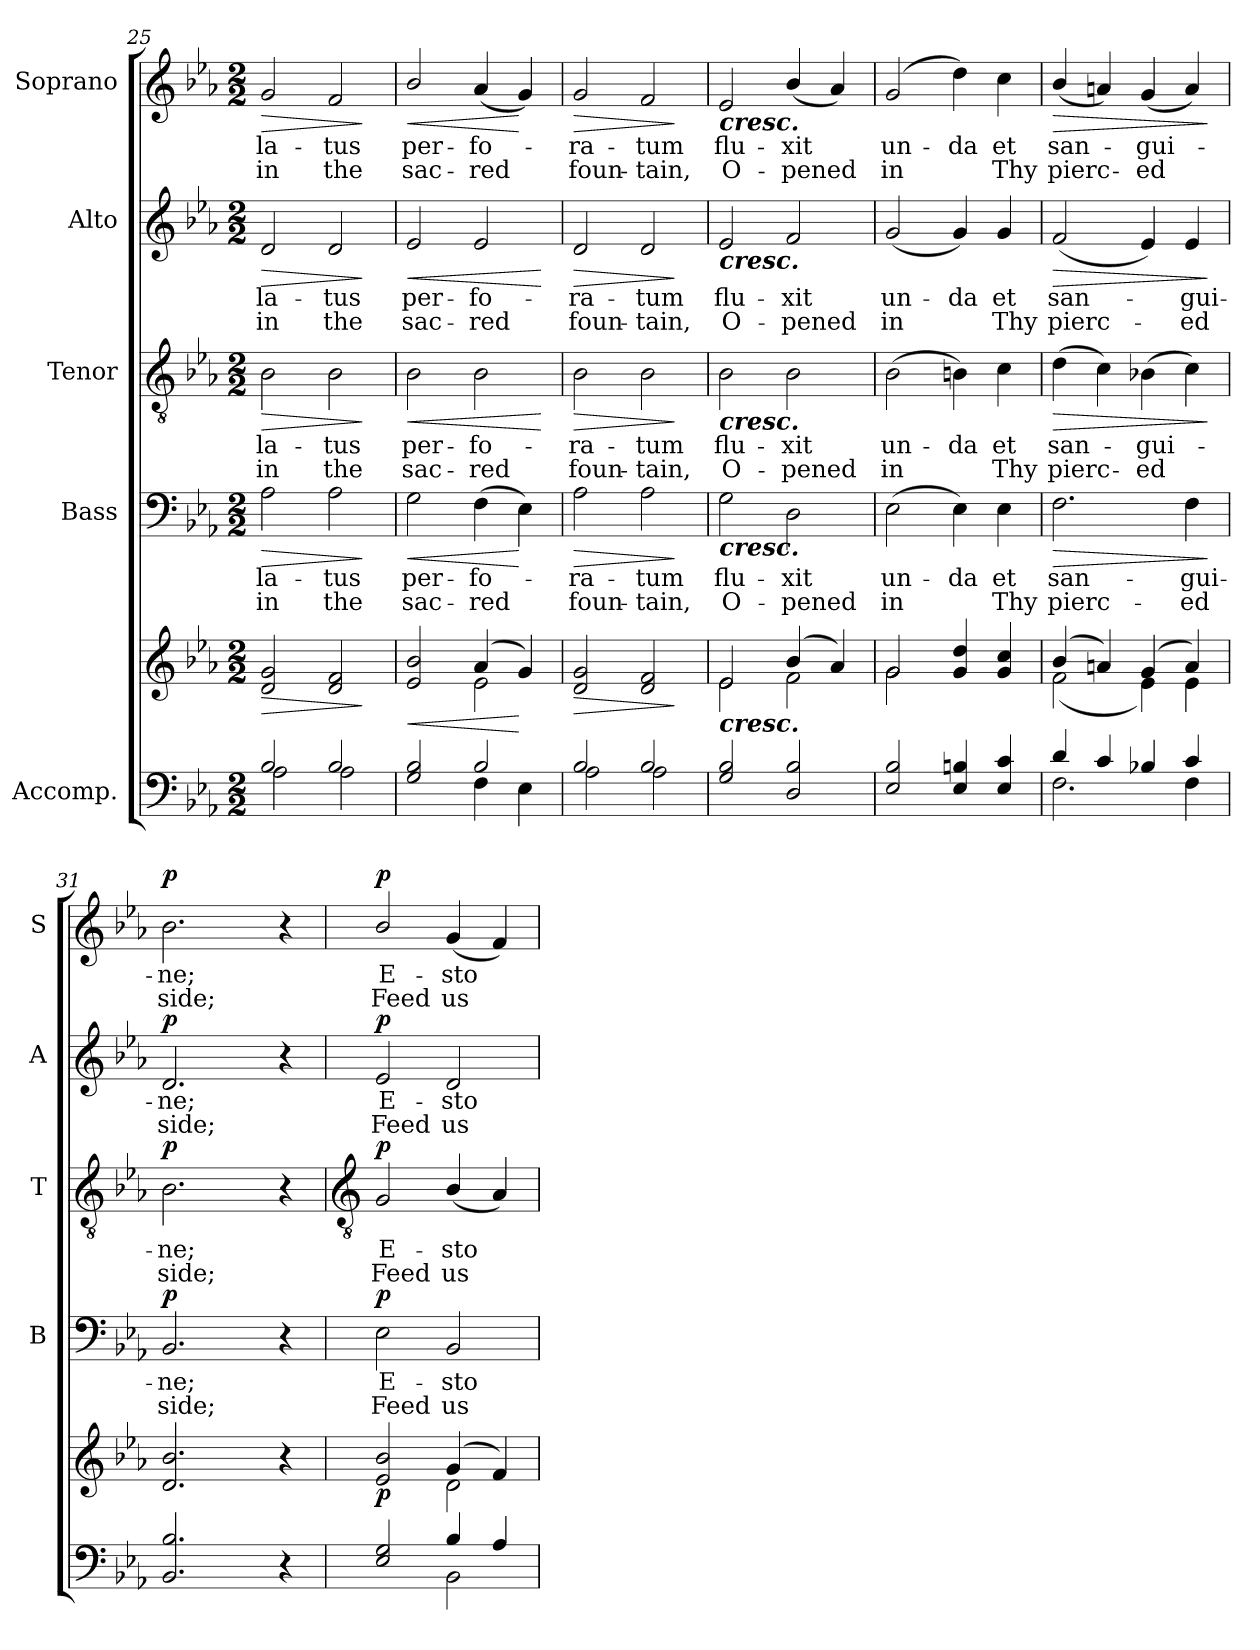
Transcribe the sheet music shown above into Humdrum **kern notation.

**kern	**kern	**dynam	**kern	**text	**text	**dynam	**kern	**text	**text	**dynam	**kern	**text	**text	**dynam	**kern	**text	**text	**dynam
*part5	*part5	*part5	*part4	*part4	*part4	*part4	*part3	*part3	*part3	*part3	*part2	*part2	*part2	*part2	*part1	*part1	*part1	*part1
*staff6	*staff5	*staff5/6	*staff4	*staff4	*staff4	*staff4	*staff3	*staff3	*staff3	*staff3	*staff2	*staff2	*staff2	*staff2	*staff1	*staff1	*staff1	*staff1
*I"Accomp.	*	*	*I"Bass	*	*	*	*I"Tenor	*	*	*	*I"Alto	*	*	*	*I"Soprano	*	*	*
*	*	*	*I'B	*	*	*	*I'T	*	*	*	*I'A	*	*	*	*I'S	*	*	*
!!LO:LB:g=z
*clefF4	*clefG2	*	*clefF4	*	*	*	*clefGv2	*	*	*	*clefG2	*	*	*	*clefG2	*	*	*
*k[b-e-a-]	*k[b-e-a-]	*	*k[b-e-a-]	*	*	*	*k[b-e-a-]	*	*	*	*k[b-e-a-]	*	*	*	*k[b-e-a-]	*	*	*
*E-:	*E-:	*	*E-:	*	*	*	*E-:	*	*	*	*E-:	*	*	*	*E-:	*	*	*
*M2/2	*M2/2	*	*M2/2	*	*	*	*M2/2	*	*	*	*M2/2	*	*	*	*M2/2	*	*	*
=25	=25	=25	=25	=25	=25	=25	=25	=25	=25	=25	=25	=25	=25	=25	=25	=25	=25	=25
*^	*	*	*	*	*	*	*	*	*	*	*	*	*	*	*	*	*	*
!	!	!	!LO:HP:b	!	!LO:LY:b	!LO:LY:b	!LO:HP:b	!	!LO:LY:b	!LO:LY:b	!LO:HP:b	!	!LO:LY:b	!LO:LY:b	!LO:HP:b	!	!LO:LY:b	!LO:LY:b	!LO:HP:b
*	*	*^	*	*	*	*	*	*	*	*	*	*	*	*	*	*	*	*	*
2B-/	2A-\	2d/ 2g/	2ryy	>	2A-	la-	-in	>	2B-	la-	-in	>	2d	la-	-in	>	2g	la-	-in	>
!	!	!	!	!	!	!LO:LY:b	!LO:LY:b	!	!	!LO:LY:b	!LO:LY:b	!	!	!LO:LY:b	!LO:LY:b	!	!	!LO:LY:b	!LO:LY:b	!
2B-/	2A-\	2d/ 2f/	2ryy	.	2A-	tus	the	.	2B-	tus	the	.	2d	tus	the	.	2f	tus	the	.
*v	*v	*	*	*	*	*	*	*	*	*	*	*	*	*	*	*	*	*	*	*
*	*v	*v	*	*	*	*	*	*	*	*	*	*	*	*	*	*	*	*	*
.	.	]	.	.	.	]	.	.	.	]	.	.	.	]	.	.	.	]
=26	=26	=26	=26	=26	=26	=26	=26	=26	=26	=26	=26	=26	=26	=26	=26	=26	=26	=26
*^	*	*	*	*	*	*	*	*	*	*	*	*	*	*	*	*	*	*
!	!	!	!LO:HP:b	!	!LO:LY:b	!LO:LY:b	!LO:HP:b	!	!LO:LY:b	!LO:LY:b	!LO:HP:b	!	!LO:LY:b	!LO:LY:b	!LO:HP:b	!	!LO:LY:b	!LO:LY:b	!LO:HP:b
*	*	*^	*	*	*	*	*	*	*	*	*	*	*	*	*	*	*	*	*
2G/ 2B-/	2ryy	2e-/ 2b-/	2ryy	<	2G	per-	-sac-	<	2B-	per-	-sac-	<	2e-	per-	-sac-	<	2b-/	per-	-sac-	<
!	!	!	!	!	!	!LO:LY:b	!LO:LY:b	!	!	!LO:LY:b	!LO:LY:b	!	!	!LO:LY:b	!LO:LY:b	!	!	!LO:LY:b	!LO:LY:b	!
2B-/	4F\	(>4a-/	2e-\	.	(>4F	-fo-	red	.	2B-	-fo-	-red	.	2e-	-fo-	-red	.	(<4a-	-fo-	red	.
.	4E-\	4g/)	.	[	4E-)	.	.	[	.	.	.	.	.	.	.	.	4g)	.	.	[
*v	*v	*	*	*	*	*	*	*	*	*	*	*	*	*	*	*	*	*	*	*
*	*v	*v	*	*	*	*	*	*	*	*	*	*	*	*	*	*	*	*	*
.	.	.	.	.	.	.	.	.	.	[	.	.	.	[	.	.	.	.
=27	=27	=27	=27	=27	=27	=27	=27	=27	=27	=27	=27	=27	=27	=27	=27	=27	=27	=27
*^	*	*	*	*	*	*	*	*	*	*	*	*	*	*	*	*	*	*
!	!	!	!LO:HP:b	!	!LO:LY:b	!LO:LY:b	!LO:HP:b	!	!LO:LY:b	!LO:LY:b	!LO:HP:b	!	!LO:LY:b	!LO:LY:b	!LO:HP:b	!	!LO:LY:b	!LO:LY:b	!LO:HP:b
*	*	*^	*	*	*	*	*	*	*	*	*	*	*	*	*	*	*	*	*
2B-/	2A-\	2d/ 2g/	2ryy	>	2A-	ra-	-foun-	>	2B-	ra-	-foun-	>	2d	ra-	-foun-	>	2g	ra-	-foun-	>
!	!	!	!	!	!	!LO:LY:b	!LO:LY:b	!	!	!LO:LY:b	!LO:LY:b	!	!	!LO:LY:b	!LO:LY:b	!	!	!LO:LY:b	!LO:LY:b	!
2B-/	2A-\	2d/ 2f/	2ryy	.	2A-	-tum	tain,	.	2B-	-tum	tain,	.	2d	-tum	tain,	.	2f	-tum	tain,	.
*v	*v	*	*	*	*	*	*	*	*	*	*	*	*	*	*	*	*	*	*	*
*	*v	*v	*	*	*	*	*	*	*	*	*	*	*	*	*	*	*	*	*
.	.	]	.	.	.	]	.	.	.	]	.	.	.	]	.	.	.	]
=28	=28	=28	=28	=28	=28	=28	=28	=28	=28	=28	=28	=28	=28	=28	=28	=28	=28	=28
*^	*^	*	*	*	*	*	*	*	*	*	*	*	*	*	*	*	*	*
!	!	!	!	!	!	!	!	!	!	!	!	!	!	!	!	!	!LO:TX:b:Bi:t=cresc.	!	!	!
!	!	!	!	!	!	!	!	!	!	!	!	!	!LO:TX:b:Bi:t=cresc.	!	!	!	!	!	!	!
!	!	!	!	!	!	!	!	!	!LO:TX:b:Bi:t=cresc.	!	!	!	!	!	!	!	!	!	!	!
!	!	!	!	!	!LO:TX:b:Bi:t=cresc.	!	!	!	!	!	!	!	!	!	!	!	!	!	!	!
!LO:TX:a:Bi:t=cresc.	!	!	!	!	!	!	!	!	!	!	!	!	!	!	!	!	!	!	!	!
!	!	!	!	!	!	!LO:LY:b	!LO:LY:b	!	!	!LO:LY:b	!LO:LY:b	!	!	!LO:LY:b	!LO:LY:b	!	!	!LO:LY:b	!LO:LY:b	!
2G/ 2B-/	2ryy	2e-/	2e-\	.	2G	flu-	-O-	.	2B-	flu-	-O-	.	2e-	flu-	-O-	.	2e-	flu-	-O-	.
!	!	!	!	!	!	!LO:LY:b	!LO:LY:b	!	!	!LO:LY:b	!LO:LY:b	!	!	!LO:LY:b	!LO:LY:b	!	!	!LO:LY:b	!LO:LY:b	!
2D/ 2B-/	2ryy	(>4b-/	2f\	.	2D	-xit	pened	.	2B-	-xit	pened	.	2f	-xit	pened	.	(<4b-/	-xit	pened	.
.	.	4a-/)	.	.	.	.	.	.	.	.	.	.	.	.	.	.	4a-)	.	.	.
=29	=29	=29	=29	=29	=29	=29	=29	=29	=29	=29	=29	=29	=29	=29	=29	=29	=29	=29	=29	=29
!	!	!	!	!	!	!LO:LY:b	!LO:LY:b	!	!	!LO:LY:b	!LO:LY:b	!	!	!LO:LY:b	!LO:LY:b	!	!	!LO:LY:b	!LO:LY:b	!
2E-/ 2B-/	2ryy	2g/	2g\	.	(>2E-	un-	-in	.	(>2B-	un-	-in	.	(<2g	un-	-in	.	(<2g	un-	-in	.
!	!	!	!	!	!	!LO:LY:b	!	!	!	!LO:LY:b	!	!	!	!LO:LY:b	!	!	!	!LO:LY:b	!	!
4E-/ 4Bn/	2ryy	4g/ 4dd/	2ryy	.	4E-)	da	.	.	4Bn)	da	.	.	4g)	da	.	.	4dd)	da	.	.
!	!	!	!	!	!	!LO:LY:b	!LO:LY:b	!	!	!LO:LY:b	!LO:LY:b	!	!	!LO:LY:b	!LO:LY:b	!	!	!LO:LY:b	!LO:LY:b	!
4E-/ 4c/	.	4g/ 4cc/	.	.	4E-	et	Thy	.	4c	et	Thy	.	4g	et	Thy	.	4cc	et	Thy	.
=30	=30	=30	=30	=30	=30	=30	=30	=30	=30	=30	=30	=30	=30	=30	=30	=30	=30	=30	=30	=30
!	!	!	!	!	!	!LO:LY:b	!LO:LY:b	!LO:HP:b	!	!LO:LY:b	!LO:LY:b	!LO:HP:b	!	!LO:LY:b	!LO:LY:b	!LO:HP:b	!	!LO:LY:b	!LO:LY:b	!LO:HP:b
4d/	2.F\	(>4b-/	(<2f\	.	2.F	san-	-pierc-	>	(>4d	san-	pierc-	>	(<2f	san-	pierc-	>	(<4b-/	san-	-pierc-	>
4c/	.	4an/)	.	.	.	.	.	.	4c)	.	.	.	.	.	.	.	4an)	.	.	.
!	!	!	!	!	!	!	!	!	!	!LO:LY:b	!LO:LY:b	!	!	!	!	!	!	!LO:LY:b	!LO:LY:b	!
4B-X/	.	(>4g/	4e-\)	.	.	.	.	.	(>4B-X	gui-	ed	.	4e-)	.	.	.	(<4g	gui-	ed	.
!	!	!	!	!	!	!LO:LY:b	!LO:LY:b	!	!	!	!	!	!	!LO:LY:b	!LO:LY:b	!	!	!	!	!
4c/	4F\	4a/)	4e-\	.	4F	-gui-	-ed	.	4c)	.	.	.	4e-	gui-	-ed	.	4a)	.	.	.
*v	*v	*	*	*	*	*	*	*	*	*	*	*	*	*	*	*	*	*	*	*
*	*v	*v	*	*	*	*	*	*	*	*	*	*	*	*	*	*	*	*	*
.	.	.	.	.	.	]	.	.	.	]	.	.	.	]	.	.	.	]
=31	=31	=31	=31	=31	=31	=31	=31	=31	=31	=31	=31	=31	=31	=31	=31	=31	=31	=31
*^	*^	*	*	*	*	*	*	*	*	*	*	*	*	*	*	*	*	*
!	!	!	!	!	!	!LO:LY:b	!LO:LY:b	!LO:DY:b	!	!LO:LY:b	!LO:LY:b	!LO:DY:b	!	!LO:LY:b	!LO:LY:b	!LO:DY:b	!	!LO:LY:b	!LO:LY:b	!LO:DY:b
2.BB-/ 2.B-/	2ryy	2.d/ 2.b-/	2ryy	.	2.BB-	ne;	side;	p	2.B-	ne;	side;	p	2.d	ne;	side;	p	2.b-	ne;	side;	p
.	2ryy	.	2ryy	.	.	.	.	.	.	.	.	.	.	.	.	.	.	.	.	.
4r	.	4r	.	.	4r	.	.	.	4r	.	.	.	4r	.	.	.	4r	.	.	.
!!LO:LB:g=z
=32	=32	=32	=32	=32	=32	=32	=32	=32	=32	=32	=32	=32	=32	=32	=32	=32	=32	=32	=32	=32
*	*	*	*	*	*	*	*	*	*clefGv2	*	*	*	*	*	*	*	*	*	*	*
!	!	!	!	!LO:DY:b	!	!LO:LY:b	!LO:LY:b	!LO:DY:b	!	!LO:LY:b	!LO:LY:b	!LO:DY:b	!	!LO:LY:b	!LO:LY:b	!LO:DY:b	!	!LO:LY:b	!LO:LY:b	!LO:DY:b
2E-/ 2G/	2ryy	2e-/ 2b-/	2ryy	p	2E-	E-	-Feed	p	2G	E-	-Feed	p	2e-	E-	-Feed	p	2b-/	E-	-Feed	p
!	!	!	!	!	!	!LO:LY:b	!LO:LY:b	!	!	!LO:LY:b	!LO:LY:b	!	!	!LO:LY:b	!LO:LY:b	!	!	!LO:LY:b	!LO:LY:b	!
4B-/	2BB-\	(>4g/	2d\	.	2BB-	sto	us	.	(<4B-/	sto	us	.	2d	sto	us	.	(<4g	sto	us	.
4A-/	.	4f/)	.	.	.	.	.	.	4A-)	.	.	.	.	.	.	.	4f)	.	.	.
*v	*v	*	*	*	*	*	*	*	*	*	*	*	*	*	*	*	*	*	*	*
*	*v	*v	*	*	*	*	*	*	*	*	*	*	*	*	*	*	*	*	*
=	=	=	=	=	=	=	=	=	=	=	=	=	=	=	=	=	=	=
*-	*-	*-	*-	*-	*-	*-	*-	*-	*-	*-	*-	*-	*-	*-	*-	*-	*-	*-
